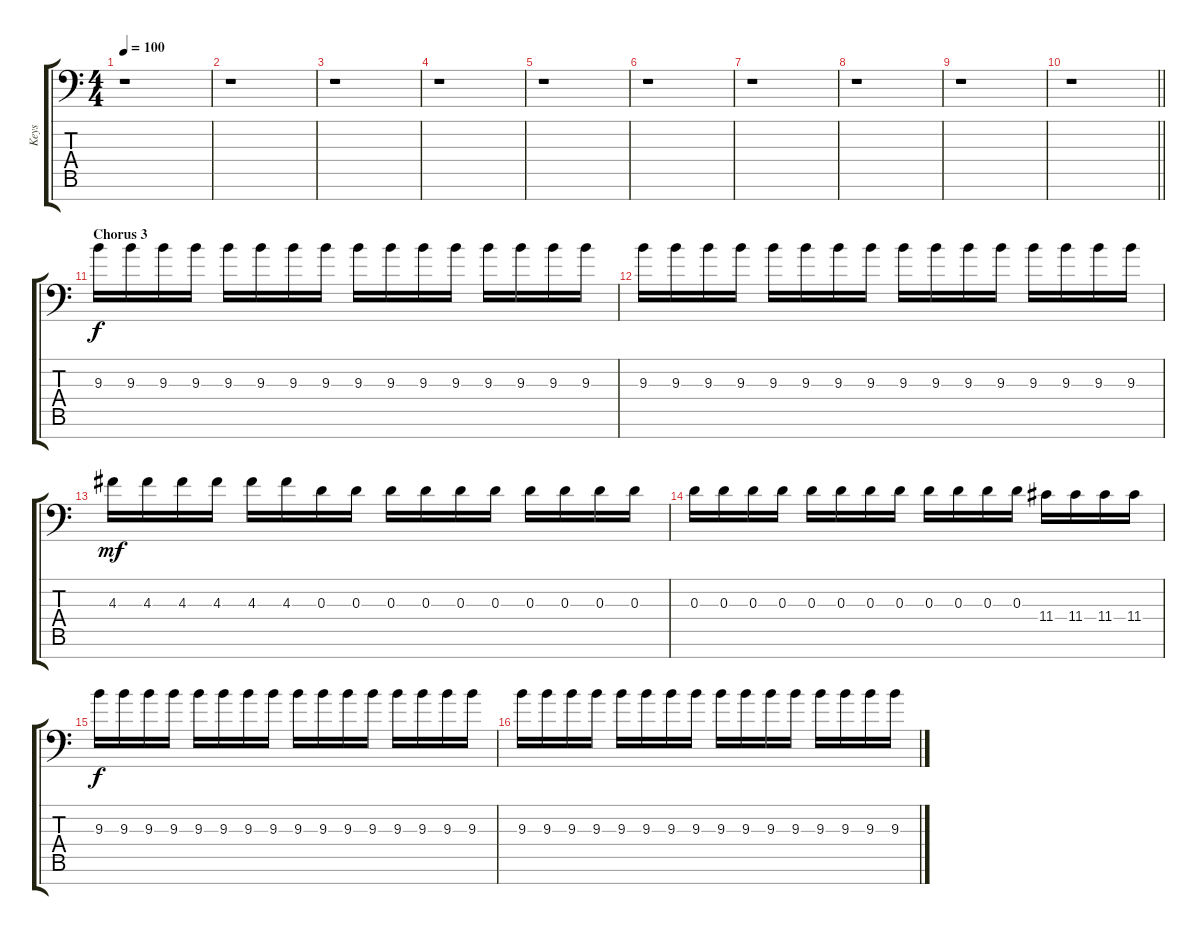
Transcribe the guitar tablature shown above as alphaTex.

\track ("Keys" "Keys") {instrument lead2sawtooth}
\staff {score tabs}
\tuning (D6 D5 D4 D3 D2 D1 D0) {hide}
\ts (4 4)
\tempo 100
\clef f4
\ks c
r.1{dy mf} |
r.1 |
r.1 |
r.1 |
r.1 |
r.1 |
r.1 |
r.1 |
r.1 |
\barLineRight lightlight
r.1 |
\section ("" "Chorus 3")
9.3.16{dy f balance 0} 9.3.16{balance 2} 9.3.16{balance 4} 9.3.16{balance 6} 9.3.16{balance 8} 9.3.16{balance 10} 9.3.16{balance 16} 9.3.16{balance 14} 9.3.16{balance 12} 9.3.16{balance 10} 9.3.16{balance 8} 9.3.16{balance 6} 9.3.16{balance 0} 9.3.16{balance 4} 9.3.16{balance 8} 9.3.16{balance 12} |
9.3.16{balance 16} 9.3.16{balance 14} 9.3.16{balance 12} 9.3.16{balance 10} 9.3.16{balance 8} 9.3.16{balance 6} 9.3.16{balance 0} 9.3.16{balance 2} 9.3.16{balance 4} 9.3.16{balance 6} 9.3.16{balance 8} 9.3.16{balance 10} 9.3.16{balance 16} 9.3.16{balance 12} 9.3.16{balance 8} 9.3.16{balance 4} |
4.3.16{dy mf balance 0} 4.3.16{balance 2} 4.3.16{balance 4} 4.3.16{balance 6} 4.3.16{balance 8} 4.3.16{balance 10} 0.3.16{balance 16} 0.3.16{balance 14} 0.3.16{balance 12} 0.3.16{balance 10} 0.3.16{balance 8} 0.3.16{balance 6} 0.3.16{balance 0} 0.3.16{balance 4} 0.3.16{balance 8} 0.3.16{balance 12} |
0.3.16{balance 16} 0.3.16{balance 14} 0.3.16{balance 12} 0.3.16{balance 10} 0.3.16{balance 8} 0.3.16{balance 6} 0.3.16{balance 0} 0.3.16{balance 2} 0.3.16{balance 4} 0.3.16{balance 6} 0.3.16{balance 8} 0.3.16{balance 10} 11.4.16{balance 16} 11.4.16{balance 12} 11.4.16{balance 8} 11.4.16{balance 4} |
9.3.16{dy f balance 0} 9.3.16{balance 2} 9.3.16{balance 4} 9.3.16{balance 6} 9.3.16{balance 8} 9.3.16{balance 10} 9.3.16{balance 16} 9.3.16{balance 14} 9.3.16{balance 12} 9.3.16{balance 10} 9.3.16{balance 8} 9.3.16{balance 6} 9.3.16{balance 0} 9.3.16{balance 4} 9.3.16{balance 8} 9.3.16{balance 12} |
9.3.16{balance 16} 9.3.16{balance 14} 9.3.16{balance 12} 9.3.16{balance 10} 9.3.16{balance 8} 9.3.16{balance 6} 9.3.16{balance 0} 9.3.16{balance 2} 9.3.16{balance 4} 9.3.16{balance 6} 9.3.16{balance 8} 9.3.16{balance 10} 9.3.16{balance 16} 9.3.16{balance 12} 9.3.16{balance 8} 9.3.16{balance 4}
